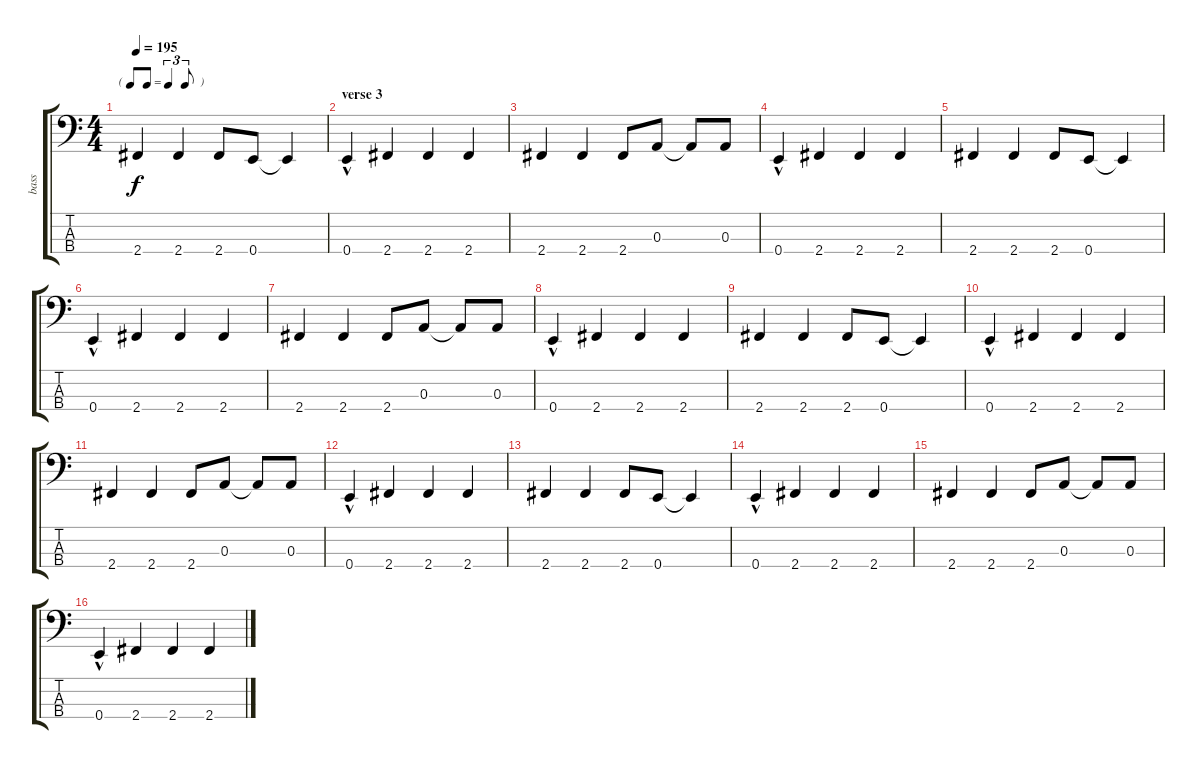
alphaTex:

\track ("bass" "bass") {instrument electricbassfinger}
\staff {score tabs}
\tuning (G2 D2 A1 E1) {hide}
\ts (4 4)
\tf triplet8th
\tempo 195
\clef f4
\ks c
2.4.4{dy f} 2.4.4 2.4.8 0.4.8 0.4{t}.4 |
\section ("" "verse 3")
0.4{hac}.4 2.4.4 2.4.4 2.4.4 |
2.4.4 2.4.4 2.4.8 0.3.8 0.3{t}.8 0.3.8 |
0.4{hac}.4 2.4.4 2.4.4 2.4.4 |
2.4.4 2.4.4 2.4.8 0.4.8 0.4{t}.4 |
0.4{hac}.4 2.4.4 2.4.4 2.4.4 |
2.4.4 2.4.4 2.4.8 0.3.8 0.3{t}.8 0.3.8 |
0.4{hac}.4 2.4.4 2.4.4 2.4.4 |
2.4.4 2.4.4 2.4.8 0.4.8 0.4{t}.4 |
0.4{hac}.4 2.4.4 2.4.4 2.4.4 |
2.4.4 2.4.4 2.4.8 0.3.8 0.3{t}.8 0.3.8 |
0.4{hac}.4 2.4.4 2.4.4 2.4.4 |
2.4.4 2.4.4 2.4.8 0.4.8 0.4{t}.4 |
0.4{hac}.4 2.4.4 2.4.4 2.4.4 |
2.4.4 2.4.4 2.4.8 0.3.8 0.3{t}.8 0.3.8 |
0.4{hac}.4 2.4.4 2.4.4 2.4.4
